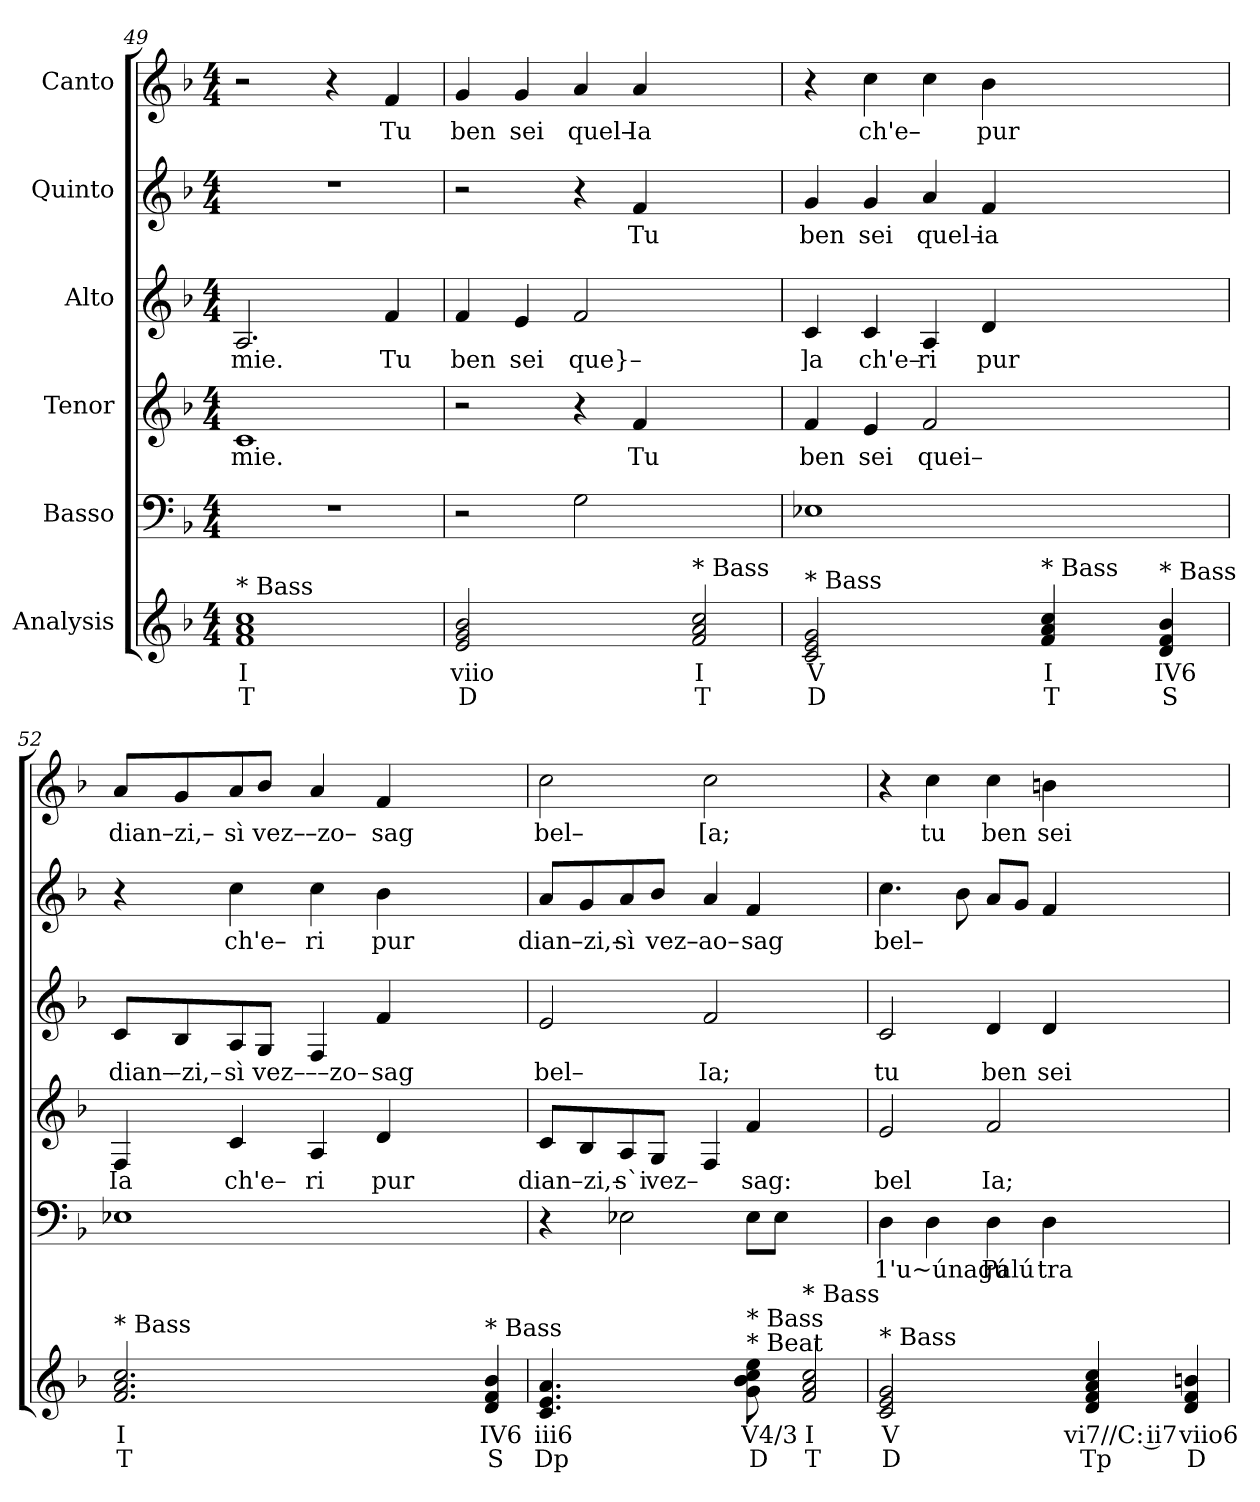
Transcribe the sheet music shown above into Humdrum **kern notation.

**kern	**text	**text	**kern	**text	**kern	**text	**kern	**text	**kern	**text	**kern	**text
*part6	*part6	*part6	*part5	*part5	*part4	*part4	*part3	*part3	*part2	*part2	*part1	*part1
*staff6	*staff6	*staff6	*staff5	*staff5	*staff4	*staff4	*staff3	*staff3	*staff2	*staff2	*staff1	*staff1
*I"Analysis	*	*	*I"Basso	*	*I"Tenor	*	*I"Alto	*	*I"Quinto	*	*I"Canto	*
*	*	*	*clefF4	*	*clefG2	*	*clefG2	*	*clefG2	*	*clefG2	*
*k[b-]	*	*	*k[b-]	*	*k[b-]	*	*k[b-]	*	*k[b-]	*	*k[b-]	*
*	*	*	*F:	*	*F:	*	*F:	*	*F:	*	*F:	*
*M4/4	*	*	*M4/4	*	*M4/4	*	*M4/4	*	*M4/4	*	*M4/4	*
=49	=49	=49	=49	=49	=49	=49	=49	=49	=49	=49	=49	=49
!	!	!	!	!	!	!LO:LY:b	!	!	!	!	!	!
!LO:TX:a:t=* Bass	!	!	!	!	!	!	!	!	!	!	!	!
!	!	!	!	!	!	!	!	!LO:LY:b	!	!	!	!
1f 1a 1cc	I	T	1r	.	1c	mie.	2.A/	mie.	1r	.	2r	.
.	.	.	.	.	.	.	.	.	.	.	4r	.
!	!	!	!	!	!	!	!	!LO:LY:b	!	!	!	!
!	!	!	!	!	!	!	!	!	!	!	!	!LO:LY:b
.	.	.	.	.	.	.	4f/	Tu	.	.	4f/	Tu
=50	=50	=50	=50	=50	=50	=50	=50	=50	=50	=50	=50	=50
!	!	!	!	!	!	!	!	!LO:LY:b	!	!	!	!
!	!	!	!	!	!	!	!	!	!	!	!	!LO:LY:b
2e 2g 2b-	viio	D	2r	.	2r	.	4f/	ben	2r	.	4g/	ben
!	!	!	!	!	!	!	!	!LO:LY:b	!	!	!	!
!	!	!	!	!	!	!	!	!	!	!	!	!LO:LY:b
.	.	.	.	.	.	.	4e/	sei	.	.	4g/	sei
!	!	!	!	!	!	!	!	!LO:LY:b	!	!	!	!
!	!	!	!	!	!	!	!	!	!	!	!	!LO:LY:b
2ryy	.	.	2G\	.	4r	.	2f/	que}–	4r	.	4a/	quel–
!	!	!	!	!	!	!LO:LY:b	!	!	!	!	!	!
!	!	!	!	!	!	!	!	!	!	!LO:LY:b	!	!
!	!	!	!	!	!	!	!	!	!	!	!	!LO:LY:b
.	.	.	.	.	4f/	Tu	.	.	4f/	Tu	4a/	Ia
!LO:TX:a:t=* Bass	!	!	!	!	!	!	!	!	!	!	!	!
2f 2a 2cc	I	T	2ryy	.	2ryy	.	2ryy	.	2ryy	.	2ryy	.
=51	=51	=51	=51	=51	=51	=51	=51	=51	=51	=51	=51	=51
!	!	!	!	!	!	!LO:LY:b	!	!	!	!	!	!
!	!	!	!	!	!	!	!	!LO:LY:b	!	!	!	!
!LO:TX:a:t=* Bass	!	!	!	!	!	!	!	!	!	!	!	!
!	!	!	!	!	!	!	!	!	!	!LO:LY:b	!	!
2c 2e 2g	V	D	1E-X	.	4f/	ben	4c/	]a	4g/	ben	4r	.
!	!	!	!	!	!	!LO:LY:b	!	!	!	!	!	!
!	!	!	!	!	!	!	!	!LO:LY:b	!	!	!	!
!	!	!	!	!	!	!	!	!	!	!LO:LY:b	!	!
!	!	!	!	!	!	!	!	!	!	!	!	!LO:LY:b
.	.	.	.	.	4e/	sei	4c/	ch'e–	4g/	sei	4cc\	ch'e–
!	!	!	!	!	!	!LO:LY:b	!	!	!	!	!	!
!	!	!	!	!	!	!	!	!LO:LY:b	!	!	!	!
!	!	!	!	!	!	!	!	!	!	!LO:LY:b	!	!
2ryy	.	.	.	.	2f/	quei–	4A/	ri	4a/	quel–	4cc\	.
!	!	!	!	!	!	!	!	!LO:LY:b	!	!	!	!
!	!	!	!	!	!	!	!	!	!	!LO:LY:b	!	!
!	!	!	!	!	!	!	!	!	!	!	!	!LO:LY:b
.	.	.	.	.	.	.	4d/	pur	4f/	ia	4b-\	pur
!LO:TX:a:t=* Bass	!	!	!	!	!	!	!	!	!	!	!	!
4f 4a 4cc	I	T	2.ryy	.	2.ryy	.	2.ryy	.	2.ryy	.	2.ryy	.
4ryy	.	.	.	.	.	.	.	.	.	.	.	.
!LO:TX:a:t=* Bass	!	!	!	!	!	!	!	!	!	!	!	!
4d 4f 4b-	IV6	S	.	.	.	.	.	.	.	.	.	.
=52	=52	=52	=52	=52	=52	=52	=52	=52	=52	=52	=52	=52
!	!	!	!	!	!	!LO:LY:b	!	!	!	!	!	!
!	!	!	!	!	!	!	!	!LO:LY:b	!	!	!	!
!LO:TX:a:t=* Bass	!	!	!	!	!	!	!	!	!	!	!	!
!	!	!	!	!	!	!	!	!	!	!	!	!LO:LY:b
2.f 2.a 2.cc	I	T	1E-X	.	4F/	Ia	8c/L	dian–	4r	.	8a/L	dian–zi,–
!	!	!	!	!	!	!	!	!LO:LY:b	!	!	!	!
.	.	.	.	.	.	.	8B-/	–zi,–	.	.	8g/	.
!	!	!	!	!	!	!LO:LY:b	!	!	!	!	!	!
!	!	!	!	!	!	!	!	!LO:LY:b	!	!	!	!
!	!	!	!	!	!	!	!	!	!	!LO:LY:b	!	!
!	!	!	!	!	!	!	!	!	!	!	!	!LO:LY:b
.	.	.	.	.	4c/	ch'e–	8A/	sì	4cc\	ch'e–	8a/	sì
!	!	!	!	!	!	!	!	!LO:LY:b	!	!	!	!
!	!	!	!	!	!	!	!	!	!	!	!	!LO:LY:b
.	.	.	.	.	.	.	8G/J	vez–	.	.	8b-/J	vez–
!	!	!	!	!	!	!LO:LY:b	!	!	!	!	!	!
!	!	!	!	!	!	!	!	!LO:LY:b	!	!	!	!
!	!	!	!	!	!	!	!	!	!	!LO:LY:b	!	!
!	!	!	!	!	!	!	!	!	!	!	!	!LO:LY:b
.	.	.	.	.	4A/	ri	4F/	––zo–	4cc\	ri	4a/	–zo–
!	!	!	!	!	!	!LO:LY:b	!	!	!	!	!	!
!	!	!	!	!	!	!	!	!LO:LY:b	!	!	!	!
!	!	!	!	!	!	!	!	!	!	!LO:LY:b	!	!
!	!	!	!	!	!	!	!	!	!	!	!	!LO:LY:b
2.ryy	.	.	.	.	4d/	pur	4f/	sag	4b-\	pur	4f/	sag
.	.	.	2.ryy	.	2.ryy	.	2.ryy	.	2.ryy	.	2.ryy	.
!LO:TX:a:t=* Bass	!	!	!	!	!	!	!	!	!	!	!	!
4d 4f 4b-	IV6	S	.	.	.	.	.	.	.	.	.	.
=53	=53	=53	=53	=53	=53	=53	=53	=53	=53	=53	=53	=53
!	!	!	!	!	!	!LO:LY:b	!	!	!	!	!	!
!	!	!	!	!	!	!	!	!LO:LY:b	!	!	!	!
!	!	!	!	!	!	!	!	!	!	!LO:LY:b	!	!
!	!	!	!	!	!	!	!	!	!	!	!	!LO:LY:b
4.c 4.e 4.a	iii6	Dp	4r	.	8c/L	dian–zi,–	2e/	bel–	8a/L	dian–zi,–	2cc\	bel–
.	.	.	.	.	8B-/	.	.	.	8g/	.	.	.
!	!	!	!	!	!	!LO:LY:b	!	!	!	!	!	!
!	!	!	!	!	!	!	!	!	!	!LO:LY:b	!	!
.	.	.	2E-X\	.	8A/	s`i	.	.	8a/	sì	.	.
!	!	!	!	!	!	!LO:LY:b	!	!	!	!	!	!
!	!	!	!	!	!	!	!	!	!	!LO:LY:b	!	!
4.ryy	.	.	.	.	8G/J	vez–	.	.	8b-/J	vez–	.	.
!	!	!	!	!	!	!	!	!LO:LY:b	!	!	!	!
!	!	!	!	!	!	!	!	!	!	!LO:LY:b	!	!
!	!	!	!	!	!	!	!	!	!	!	!	!LO:LY:b
.	.	.	.	.	4F/	.	2f/	Ia;	4a/	ao–	2cc\	[a;
!	!	!	!	!	!	!LO:LY:b	!	!	!	!	!	!
!LO:TX:a:t=* Beat	!	!	!	!	!	!	!	!	!	!	!	!
!LO:TX:a:t=* Bass	!	!	!	!	!	!	!	!	!	!	!	!
!	!	!	!	!	!	!	!	!	!	!LO:LY:b	!	!
8g 8b- 8cc 8ee	V4/3	D	8E-\L	.	4f/	sag:	.	.	4f/	sag	.	.
8ryy	.	.	8E-\J	.	.	.	.	.	.	.	.	.
!LO:TX:a:t=* Bass	!	!	!	!	!	!	!	!	!	!	!	!
2f 2a 2cc	I	T	2ryy	.	2ryy	.	2ryy	.	2ryy	.	2ryy	.
=54	=54	=54	=54	=54	=54	=54	=54	=54	=54	=54	=54	=54
!	!	!	!	!LO:LY:b	!	!	!	!	!	!	!	!
!	!	!	!	!	!	!LO:LY:b	!	!	!	!	!	!
!	!	!	!	!	!	!	!	!LO:LY:b	!	!	!	!
!LO:TX:a:t=* Bass	!	!	!	!	!	!	!	!	!	!	!	!
!	!	!	!	!	!	!	!	!	!	!LO:LY:b	!	!
2c 2e 2g	V	D	4D\	1'u~únagú	2e/	bel	2c/	tu	4.cc\	bel–	4r	.
!	!	!	!	!	!	!	!	!	!	!	!	!LO:LY:b
.	.	.	4D\	.	.	.	.	.	.	.	4cc\	tu
.	.	.	.	.	.	.	.	.	8b-\	.	.	.
!	!	!	!	!LO:LY:b	!	!	!	!	!	!	!	!
!	!	!	!	!	!	!LO:LY:b	!	!	!	!	!	!
!	!	!	!	!	!	!	!	!LO:LY:b	!	!	!	!
!	!	!	!	!	!	!	!	!	!	!	!	!LO:LY:b
2ryy	.	.	4D\	Palú	2f/	Ia;	4d/	ben	8a/L	.	4cc\	ben
.	.	.	.	.	.	.	.	.	8g/J	.	.	.
!	!	!	!	!LO:LY:b	!	!	!	!	!	!	!	!
!	!	!	!	!	!	!	!	!LO:LY:b	!	!	!	!
!	!	!	!	!	!	!	!	!	!	!	!	!LO:LY:b
.	.	.	4D\	tra	.	.	4d/	sei	4f/	.	4bn\	sei
4d 4f 4a 4cc	vi7//C: ii7	Tp	2.ryy	.	2.ryy	.	2.ryy	.	2.ryy	.	2.ryy	.
4ryy	.	.	.	.	.	.	.	.	.	.	.	.
4d 4f 4bn	viio6	D	.	.	.	.	.	.	.	.	.	.
=	=	=	=	=	=	=	=	=	=	=	=	=
*-	*-	*-	*-	*-	*-	*-	*-	*-	*-	*-	*-	*-
